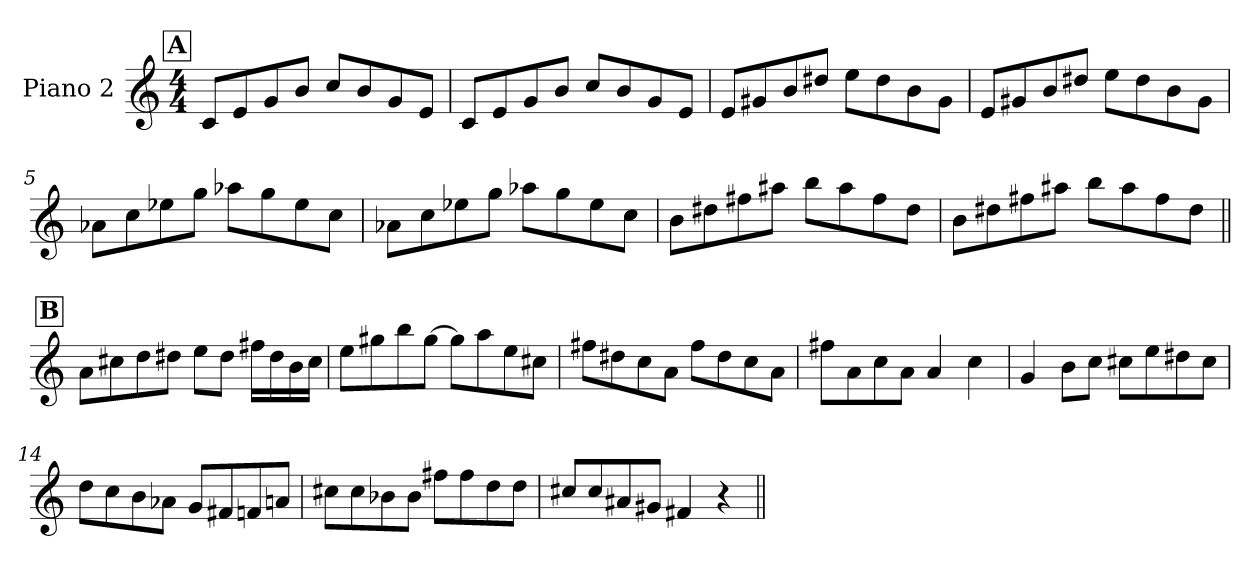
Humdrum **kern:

**kern
*part1
*staff1
*I"Piano 2
*I'Pno. 2
*clefG2
*k[]
*M4/4
!!LO:REH:place=s1:a:B:fs=14:t=A
=1
8c/L
8e/
8g/
8b/J
8cc/L
8b/
8g/
8e/J
=2
8c/L
8e/
8g/
8b/J
8cc/L
8b/
8g/
8e/J
=3
8e/L
8g#X/
8b/
8dd#X/J
8ee\L
8dd#\
8b\
8g#\J
=4
8e/L
8g#X/
8b/
8dd#X/J
8ee\L
8dd#\
8b\
8g#\J
!!LO:LB:g=z
=5
8a-X\L
8cc\
8ee-X\
8gg\J
8aa-X\L
8gg\
8ee-\
8cc\J
=6
8a-X\L
8cc\
8ee-X\
8gg\J
8aa-X\L
8gg\
8ee-\
8cc\J
=7
8b\L
8dd#X\
8ff#X\
8aa#X\J
8bb\L
8aa#\
8ff#\
8dd#\J
=8
8b\L
8dd#X\
8ff#X\
8aa#X\J
8bb\L
8aa#\
8ff#\
8dd#\J
!!LO:LB:g=z
!!LO:REH:place=s1:a:B:fs=14:t=B
=9||
8a\L
8cc#X\
8dd\
8dd#X\J
8ee\L
8dd#\J
16ff#X\LL
16dd#\
16b\
16cc#\JJ
=10
8ee\L
8gg#X\
8bb\
[8gg#\J
8gg#\L]
8aa\
8ee\
8cc#X\J
=11
8ff#X\L
8dd#X\
8cc\
8a\J
8ff#\L
8dd#\
8cc\
8a\J
=12
8ff#X\L
8a\
8cc\
8a\J
4a/
4cc\
!!LO:LB:g=z
=13
4g/
8b\L
8cc\J
8cc#X\L
8ee\
8dd#X\
8cc#\J
=14
8dd\L
8cc\
8b\
8a-X\J
8g/L
8f#X/
8fn/
8an/J
=15
8cc#X\L
8cc#\
8b-X\
8b-\J
8ff#X\L
8ff#\
8dd\
8dd\J
=16
8cc#X/L
8cc#/
8a#X/
8g#X/J
4f#X/
4r
=||
*-
